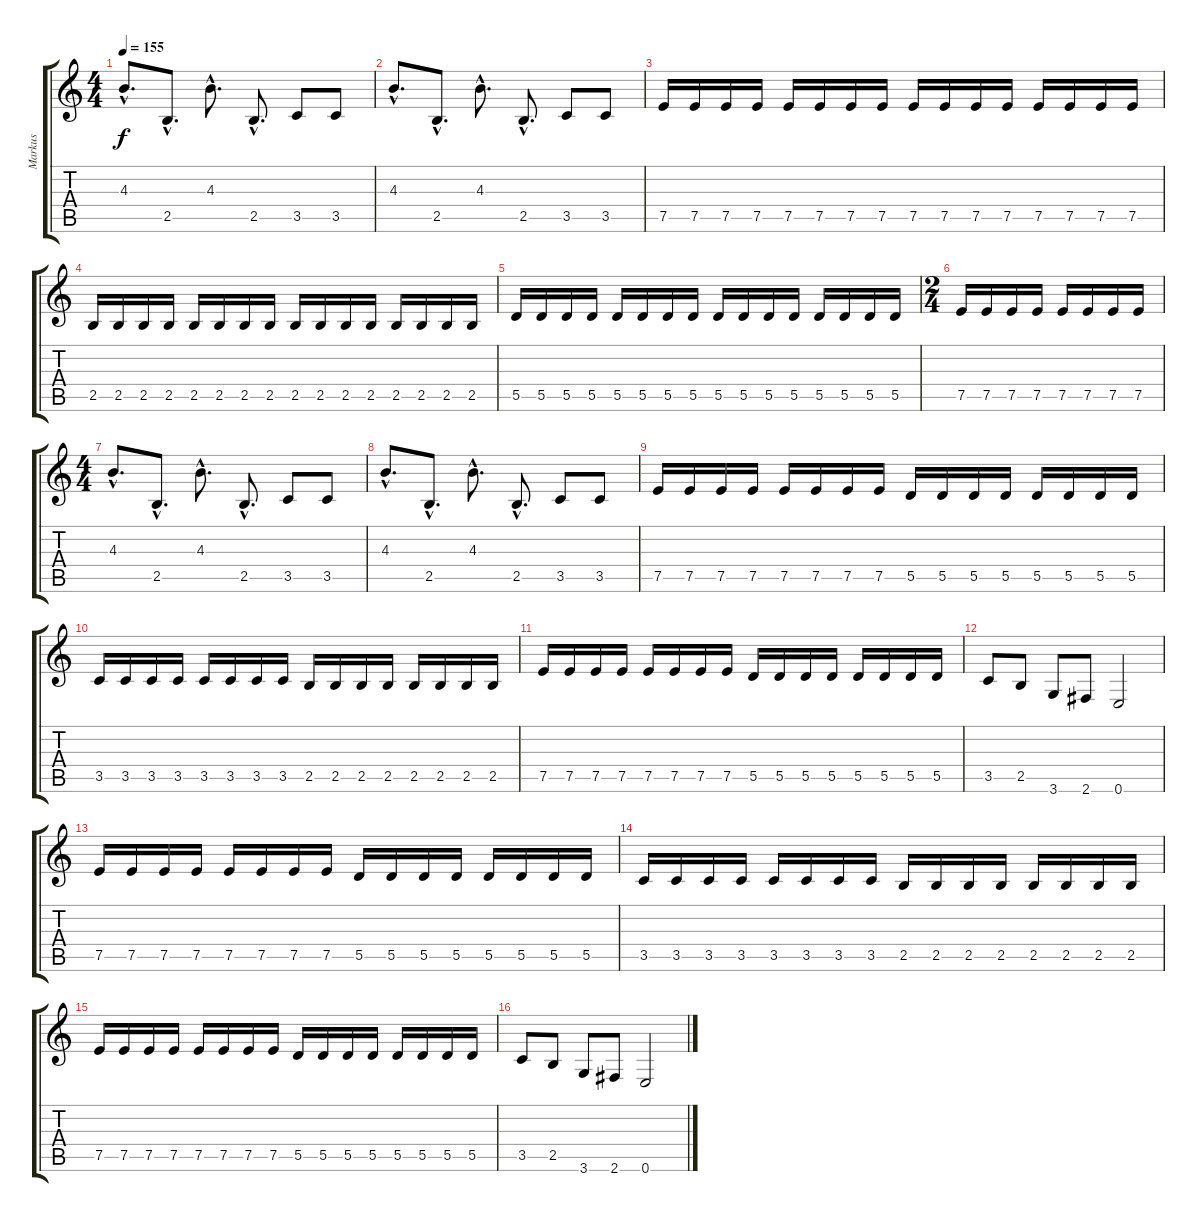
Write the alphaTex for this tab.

\track ("Markus" "Markus") {instrument electricbassfinger}
\staff {score tabs}
\tuning (E4 B3 G3 D3 A2 E2) {hide}
\ts (4 4)
\tempo 155
\clef g2
\ks c
4.3{hac}.8{d dy f} 2.5{hac}.8{d} 4.3{hac}.8{d} 2.5{hac}.8{d} 3.5.8 3.5.8 |
4.3{hac}.8{d} 2.5{hac}.8{d} 4.3{hac}.8{d} 2.5{hac}.8{d} 3.5.8 3.5.8 |
7.5.16 7.5.16 7.5.16 7.5.16 7.5.16 7.5.16 7.5.16 7.5.16 7.5.16 7.5.16 7.5.16 7.5.16 7.5.16 7.5.16 7.5.16 7.5.16 |
2.5.16 2.5.16 2.5.16 2.5.16 2.5.16 2.5.16 2.5.16 2.5.16 2.5.16 2.5.16 2.5.16 2.5.16 2.5.16 2.5.16 2.5.16 2.5.16 |
5.5.16 5.5.16 5.5.16 5.5.16 5.5.16 5.5.16 5.5.16 5.5.16 5.5.16 5.5.16 5.5.16 5.5.16 5.5.16 5.5.16 5.5.16 5.5.16 |
\ts (2 4)
7.5.16 7.5.16 7.5.16 7.5.16 7.5.16 7.5.16 7.5.16 7.5.16 |
\ts (4 4)
4.3{hac}.8{d} 2.5{hac}.8{d} 4.3{hac}.8{d} 2.5{hac}.8{d} 3.5.8 3.5.8 |
4.3{hac}.8{d} 2.5{hac}.8{d} 4.3{hac}.8{d} 2.5{hac}.8{d} 3.5.8 3.5.8 |
7.5.16 7.5.16 7.5.16 7.5.16 7.5.16 7.5.16 7.5.16 7.5.16 5.5.16 5.5.16 5.5.16 5.5.16 5.5.16 5.5.16 5.5.16 5.5.16 |
3.5.16 3.5.16 3.5.16 3.5.16 3.5.16 3.5.16 3.5.16 3.5.16 2.5.16 2.5.16 2.5.16 2.5.16 2.5.16 2.5.16 2.5.16 2.5.16 |
7.5.16 7.5.16 7.5.16 7.5.16 7.5.16 7.5.16 7.5.16 7.5.16 5.5.16 5.5.16 5.5.16 5.5.16 5.5.16 5.5.16 5.5.16 5.5.16 |
3.5.8 2.5.8 3.6.8 2.6.8 0.6.2 |
7.5.16 7.5.16 7.5.16 7.5.16 7.5.16 7.5.16 7.5.16 7.5.16 5.5.16 5.5.16 5.5.16 5.5.16 5.5.16 5.5.16 5.5.16 5.5.16 |
3.5.16 3.5.16 3.5.16 3.5.16 3.5.16 3.5.16 3.5.16 3.5.16 2.5.16 2.5.16 2.5.16 2.5.16 2.5.16 2.5.16 2.5.16 2.5.16 |
7.5.16 7.5.16 7.5.16 7.5.16 7.5.16 7.5.16 7.5.16 7.5.16 5.5.16 5.5.16 5.5.16 5.5.16 5.5.16 5.5.16 5.5.16 5.5.16 |
3.5.8 2.5.8 3.6.8 2.6.8 0.6.2
